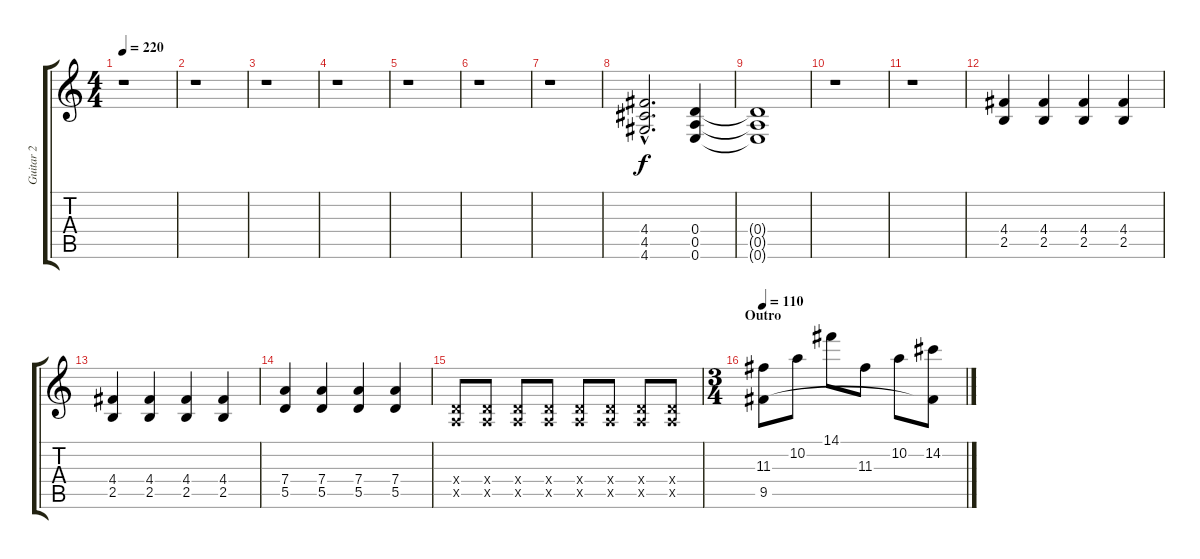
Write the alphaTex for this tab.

\track ("Guitar 2" "Guitar 2") {instrument electricguitarclean}
\staff {score tabs}
\tuning (E4 B3 G3 D3 A2 E2) {hide}
\ts (4 4)
\tempo 220
\clef g2
\ks c
r.1{dy f} |
r.1 |
r.1 |
r.1 |
r.1 |
r.1 |
r.1 |
(4.4{hac} 4.5{hac} 4.6{hac}).2{d} (0.4 0.5 0.6).4 |
(0.4{t} 0.5{t} 0.6{t}).1 |
r.1 |
r.1 |
(4.4 2.5).4 (4.4 2.5).4 (4.4 2.5).4 (4.4 2.5).4 |
(4.4 2.5).4 (4.4 2.5).4 (4.4 2.5).4 (4.4 2.5).4 |
(7.4 5.5).4 (7.4 5.5).4 (7.4 5.5).4 (7.4 5.5).4 |
(0.4{x} 0.5{x}).8 (0.4{x} 0.5{x}).8 (0.4{x} 0.5{x}).8 (0.4{x} 0.5{x}).8 (0.4{x} 0.5{x}).8 (0.4{x} 0.5{x}).8 (0.4{x} 0.5{x}).8 (0.4{x} 0.5{x}).8 |
\ts (3 4)
\section ("" "Outro")
\tempo 110
(11.3 9.5).8 10.2.8 14.1.8 11.3.8 10.2.8 (14.2 9.5{t}).8
